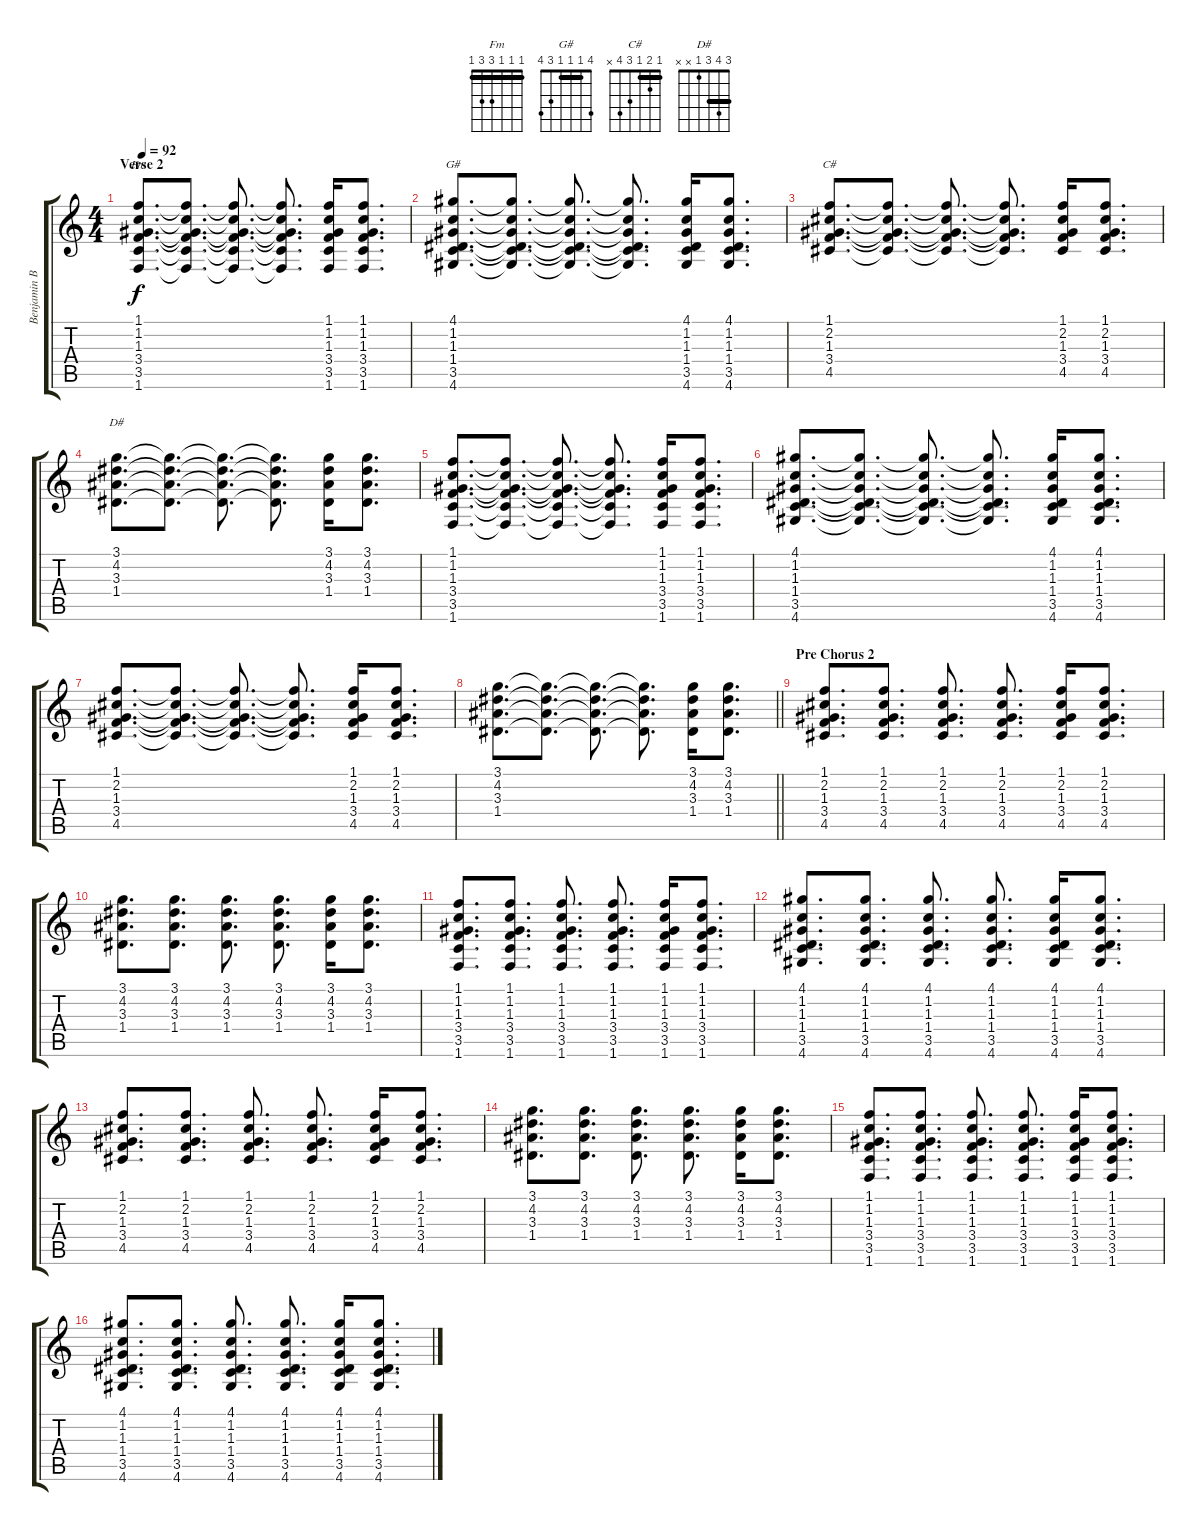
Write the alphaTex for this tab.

\track ("Benjamin Burnley" "Benjamin B") {instrument acousticguitarsteel}
\staff {score tabs}
\tuning (E4 B3 G3 D3 A2 E2) {hide}
\chord ("Fm" 1 1 1 3 3 1) {barre 1}
\chord ("G#" 4 1 1 1 3 4) {barre 1}
\chord ("C#" 1 2 1 3 4 x) {barre 1}
\chord ("D#" 3 4 3 1 x x) {barre 3}
\ts (4 4)
\section ("" "Verse 2")
\tempo 92
\clef g2
\ks c
(1.1 1.2 1.3 3.4 3.5 1.6).8{d ch "Fm" dy f} (1.1{t} 1.2{t} 1.3{t} 3.4{t} 3.5{t} 1.6{t}).8{d} (1.1{t} 1.2{t} 1.3{t} 3.4{t} 3.5{t} 1.6{t}).8{d} (1.1{t} 1.2{t} 1.3{t} 3.4{t} 3.5{t} 1.6{t}).8{d} (1.1 1.2 1.3 3.4 3.5 1.6).16 (1.1 1.2 1.3 3.4 3.5 1.6).8{d} |
(4.1 1.2 1.3 1.4 3.5 4.6).8{d ch "G#"} (4.1{t} 1.2{t} 1.3{t} 1.4{t} 3.5{t} 4.6{t}).8{d} (4.1{t} 1.2{t} 1.3{t} 1.4{t} 3.5{t} 4.6{t}).8{d} (4.1{t} 1.2{t} 1.3{t} 1.4{t} 3.5{t} 4.6{t}).8{d} (4.1 1.2 1.3 1.4 3.5 4.6).16 (4.1 1.2 1.3 1.4 3.5 4.6).8{d} |
(1.1 2.2 1.3 3.4 4.5).8{d ch "C#"} (1.1{t} 2.2{t} 1.3{t} 3.4{t} 4.5{t}).8{d} (1.1{t} 2.2{t} 1.3{t} 3.4{t} 4.5{t}).8{d} (1.1{t} 2.2{t} 1.3{t} 3.4{t} 4.5{t}).8{d} (1.1 2.2 1.3 3.4 4.5).16 (1.1 2.2 1.3 3.4 4.5).8{d} |
(3.1 4.2 3.3 1.4).8{d ch "D#"} (3.1{t} 4.2{t} 3.3{t} 1.4{t}).8{d} (3.1{t} 4.2{t} 3.3{t} 1.4{t}).8{d} (3.1{t} 4.2{t} 3.3{t} 1.4{t}).8{d} (3.1 4.2 3.3 1.4).16 (3.1 4.2 3.3 1.4).8{d} |
(1.1 1.2 1.3 3.4 3.5 1.6).8{d} (1.1{t} 1.2{t} 1.3{t} 3.4{t} 3.5{t} 1.6{t}).8{d} (1.1{t} 1.2{t} 1.3{t} 3.4{t} 3.5{t} 1.6{t}).8{d} (1.1{t} 1.2{t} 1.3{t} 3.4{t} 3.5{t} 1.6{t}).8{d} (1.1 1.2 1.3 3.4 3.5 1.6).16 (1.1 1.2 1.3 3.4 3.5 1.6).8{d} |
(4.1 1.2 1.3 1.4 3.5 4.6).8{d} (4.1{t} 1.2{t} 1.3{t} 1.4{t} 3.5{t} 4.6{t}).8{d} (4.1{t} 1.2{t} 1.3{t} 1.4{t} 3.5{t} 4.6{t}).8{d} (4.1{t} 1.2{t} 1.3{t} 1.4{t} 3.5{t} 4.6{t}).8{d} (4.1 1.2 1.3 1.4 3.5 4.6).16 (4.1 1.2 1.3 1.4 3.5 4.6).8{d} |
(1.1 2.2 1.3 3.4 4.5).8{d} (1.1{t} 2.2{t} 1.3{t} 3.4{t} 4.5{t}).8{d} (1.1{t} 2.2{t} 1.3{t} 3.4{t} 4.5{t}).8{d} (1.1{t} 2.2{t} 1.3{t} 3.4{t} 4.5{t}).8{d} (1.1 2.2 1.3 3.4 4.5).16 (1.1 2.2 1.3 3.4 4.5).8{d} |
\barLineRight lightlight
(3.1 4.2 3.3 1.4).8{d} (3.1{t} 4.2{t} 3.3{t} 1.4{t}).8{d} (3.1{t} 4.2{t} 3.3{t} 1.4{t}).8{d} (3.1{t} 4.2{t} 3.3{t} 1.4{t}).8{d} (3.1 4.2 3.3 1.4).16 (3.1 4.2 3.3 1.4).8{d} |
\section ("" "Pre Chorus 2")
(1.1 2.2 1.3 3.4 4.5).8{d} (1.1 2.2 1.3 3.4 4.5).8{d} (1.1 2.2 1.3 3.4 4.5).8{d} (1.1 2.2 1.3 3.4 4.5).8{d} (1.1 2.2 1.3 3.4 4.5).16 (1.1 2.2 1.3 3.4 4.5).8{d} |
(3.1 4.2 3.3 1.4).8{d} (3.1 4.2 3.3 1.4).8{d} (3.1 4.2 3.3 1.4).8{d} (3.1 4.2 3.3 1.4).8{d} (3.1 4.2 3.3 1.4).16 (3.1 4.2 3.3 1.4).8{d} |
(1.1 1.2 1.3 3.4 3.5 1.6).8{d} (1.1 1.2 1.3 3.4 3.5 1.6).8{d} (1.1 1.2 1.3 3.4 3.5 1.6).8{d} (1.1 1.2 1.3 3.4 3.5 1.6).8{d} (1.1 1.2 1.3 3.4 3.5 1.6).16 (1.1 1.2 1.3 3.4 3.5 1.6).8{d} |
(4.1 1.2 1.3 1.4 3.5 4.6).8{d} (4.1 1.2 1.3 1.4 3.5 4.6).8{d} (4.1 1.2 1.3 1.4 3.5 4.6).8{d} (4.1 1.2 1.3 1.4 3.5 4.6).8{d} (4.1 1.2 1.3 1.4 3.5 4.6).16 (4.1 1.2 1.3 1.4 3.5 4.6).8{d} |
(1.1 2.2 1.3 3.4 4.5).8{d} (1.1 2.2 1.3 3.4 4.5).8{d} (1.1 2.2 1.3 3.4 4.5).8{d} (1.1 2.2 1.3 3.4 4.5).8{d} (1.1 2.2 1.3 3.4 4.5).16 (1.1 2.2 1.3 3.4 4.5).8{d} |
(3.1 4.2 3.3 1.4).8{d} (3.1 4.2 3.3 1.4).8{d} (3.1 4.2 3.3 1.4).8{d} (3.1 4.2 3.3 1.4).8{d} (3.1 4.2 3.3 1.4).16 (3.1 4.2 3.3 1.4).8{d} |
(1.1 1.2 1.3 3.4 3.5 1.6).8{d} (1.1 1.2 1.3 3.4 3.5 1.6).8{d} (1.1 1.2 1.3 3.4 3.5 1.6).8{d} (1.1 1.2 1.3 3.4 3.5 1.6).8{d} (1.1 1.2 1.3 3.4 3.5 1.6).16 (1.1 1.2 1.3 3.4 3.5 1.6).8{d} |
(4.1 1.2 1.3 1.4 3.5 4.6).8{d} (4.1 1.2 1.3 1.4 3.5 4.6).8{d} (4.1 1.2 1.3 1.4 3.5 4.6).8{d} (4.1 1.2 1.3 1.4 3.5 4.6).8{d} (4.1 1.2 1.3 1.4 3.5 4.6).16 (4.1 1.2 1.3 1.4 3.5 4.6).8{d}
